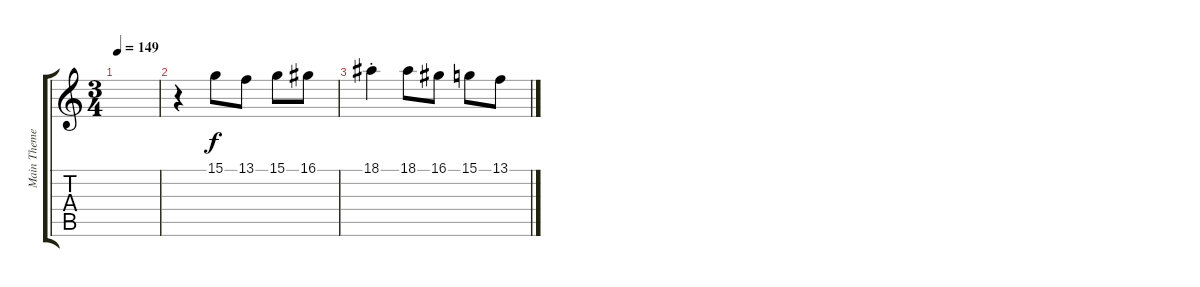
\track ("Main Theme Accordion" "Main Theme") {instrument accordion}
\staff {score tabs}
\tuning (E4 B3 G3 D3 A2 E2) {hide}
\ts (3 4)
\tempo 149
\clef g2
\ks c
|
r.4 15.1.8 13.1.8 15.1.8 16.1.8 |
18.1{st}.4 18.1.8 16.1.8 15.1.8 13.1.8
